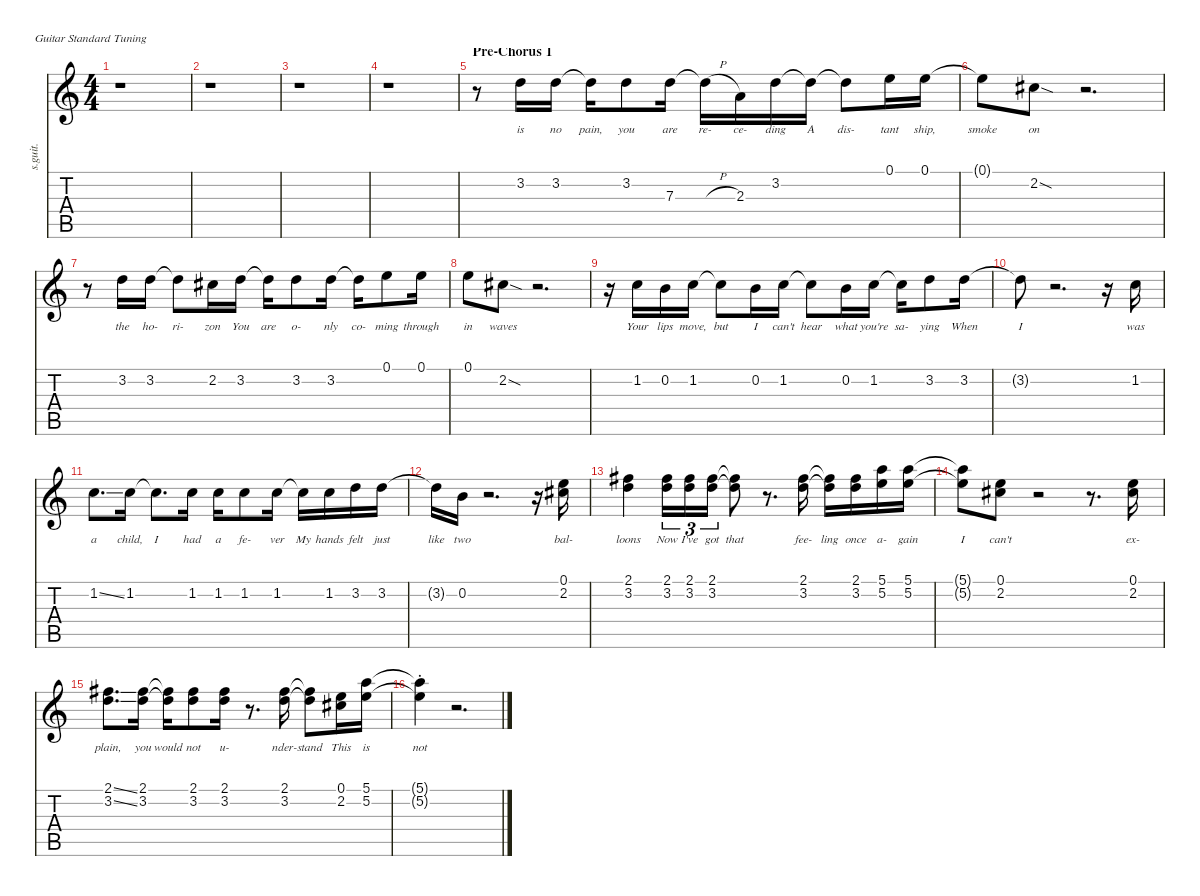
\defaultSystemsLayout 4
\hideDynamics
\bracketExtendMode nobrackets
\track ("David Gilmour - Vocals" "s.guit.") {instrument voiceoohs}
\staff {score tabs}
\tuning (E4 B3 G3 D3 A2 E2)
\displaytranspose 12
\ts (4 4)
\tempo (64 hide)
\clef g2
\ks c
r.1{dy f} |
r.1 |
r.1 |
r.1 |
\section ("" "Pre-Chorus 1")
r.8 3.2.16{lyrics (0 "is") lyrics (1 "") lyrics (2 "") lyrics (3 "") lyrics (4 "")} 3.2.16{lyrics (0 "no") lyrics (1 "") lyrics (2 "") lyrics (3 "") lyrics (4 "")} 3.2{t}.16{lyrics (0 "pain,") lyrics (1 "") lyrics (2 "") lyrics (3 "") lyrics (4 "")} 3.2.8{lyrics (0 "you") lyrics (1 "") lyrics (2 "") lyrics (3 "") lyrics (4 "")} 7.3.16{lyrics (0 "are") lyrics (1 "") lyrics (2 "") lyrics (3 "") lyrics (4 "")} 7.3{h t}.16{lyrics (0 "re-") lyrics (1 "") lyrics (2 "") lyrics (3 "") lyrics (4 "")} 2.3.16{lyrics (0 "ce-") lyrics (1 "") lyrics (2 "") lyrics (3 "") lyrics (4 "")} 3.2.16{lyrics (0 "ding") lyrics (1 "") lyrics (2 "") lyrics (3 "") lyrics (4 "")} 3.2{t}.16{lyrics (0 "A") lyrics (1 "") lyrics (2 "") lyrics (3 "") lyrics (4 "")} 3.2{t}.8{lyrics (0 "dis-") lyrics (1 "") lyrics (2 "") lyrics (3 "") lyrics (4 "")} 0.1.16{lyrics (0 "tant") lyrics (1 "") lyrics (2 "") lyrics (3 "") lyrics (4 "")} 0.1.16{lyrics (0 "ship,") lyrics (1 "") lyrics (2 "") lyrics (3 "") lyrics (4 "")} |
0.1{t}.8{lyrics (0 "smoke") lyrics (1 "") lyrics (2 "") lyrics (3 "") lyrics (4 "")} 2.2{sod acc #}.8{lyrics (0 "on") lyrics (1 "") lyrics (2 "") lyrics (3 "") lyrics (4 "")} r.2{d} |
r.8 3.2.16{lyrics (0 "the") lyrics (1 "") lyrics (2 "") lyrics (3 "") lyrics (4 "")} 3.2.16{lyrics (0 "ho-") lyrics (1 "") lyrics (2 "") lyrics (3 "") lyrics (4 "")} 3.2{t}.8{lyrics (0 "ri-") lyrics (1 "") lyrics (2 "") lyrics (3 "") lyrics (4 "")} 2.2{acc #}.16{lyrics (0 "zon") lyrics (1 "") lyrics (2 "") lyrics (3 "") lyrics (4 "")} 3.2.16{lyrics (0 "You") lyrics (1 "") lyrics (2 "") lyrics (3 "") lyrics (4 "")} 3.2{t}.16{lyrics (0 "are") lyrics (1 "") lyrics (2 "") lyrics (3 "") lyrics (4 "")} 3.2.8{lyrics (0 "o-") lyrics (1 "") lyrics (2 "") lyrics (3 "") lyrics (4 "")} 3.2.16{lyrics (0 "nly") lyrics (1 "") lyrics (2 "") lyrics (3 "") lyrics (4 "")} 3.2{t}.16{lyrics (0 "co-") lyrics (1 "") lyrics (2 "") lyrics (3 "") lyrics (4 "")} 0.1.8{lyrics (0 "ming") lyrics (1 "") lyrics (2 "") lyrics (3 "") lyrics (4 "")} 0.1.16{lyrics (0 "through") lyrics (1 "") lyrics (2 "") lyrics (3 "") lyrics (4 "")} |
0.1.8{lyrics (0 "in") lyrics (1 "") lyrics (2 "") lyrics (3 "") lyrics (4 "")} 2.2{sod acc #}.8{lyrics (0 "waves") lyrics (1 "") lyrics (2 "") lyrics (3 "") lyrics (4 "")} r.2{d} |
r.16 1.2.16{lyrics (0 "Your") lyrics (1 "") lyrics (2 "") lyrics (3 "") lyrics (4 "")} 0.2.16{lyrics (0 "lips") lyrics (1 "") lyrics (2 "") lyrics (3 "") lyrics (4 "")} 1.2.16{lyrics (0 "move,") lyrics (1 "") lyrics (2 "") lyrics (3 "") lyrics (4 "")} 1.2{t}.8{lyrics (0 "but") lyrics (1 "") lyrics (2 "") lyrics (3 "") lyrics (4 "")} 0.2.16{lyrics (0 "I") lyrics (1 "") lyrics (2 "") lyrics (3 "") lyrics (4 "")} 1.2.16{lyrics (0 "can't") lyrics (1 "") lyrics (2 "") lyrics (3 "") lyrics (4 "")} 1.2{t}.8{lyrics (0 "hear") lyrics (1 "") lyrics (2 "") lyrics (3 "") lyrics (4 "")} 0.2.16{lyrics (0 "what") lyrics (1 "") lyrics (2 "") lyrics (3 "") lyrics (4 "")} 1.2.16{lyrics (0 "you're") lyrics (1 "") lyrics (2 "") lyrics (3 "") lyrics (4 "")} 1.2{t}.16{lyrics (0 "sa-") lyrics (1 "") lyrics (2 "") lyrics (3 "") lyrics (4 "")} 3.2.8{lyrics (0 "ying") lyrics (1 "") lyrics (2 "") lyrics (3 "") lyrics (4 "")} 3.2.16{lyrics (0 "When") lyrics (1 "") lyrics (2 "") lyrics (3 "") lyrics (4 "")} |
3.2{t}.8{lyrics (0 "I") lyrics (1 "") lyrics (2 "") lyrics (3 "") lyrics (4 "")} r.2{d} r.16 1.2.16{lyrics (0 "was") lyrics (1 "") lyrics (2 "") lyrics (3 "") lyrics (4 "")} |
1.2{ss}.8{d lyrics (0 "a") lyrics (1 "") lyrics (2 "") lyrics (3 "") lyrics (4 "")} 1.2.16{lyrics (0 "child,") lyrics (1 "") lyrics (2 "") lyrics (3 "") lyrics (4 "")} 1.2{t}.8{d lyrics (0 "I") lyrics (1 "") lyrics (2 "") lyrics (3 "") lyrics (4 "")} 1.2.16{lyrics (0 "had") lyrics (1 "") lyrics (2 "") lyrics (3 "") lyrics (4 "")} 1.2.16{lyrics (0 "a") lyrics (1 "") lyrics (2 "") lyrics (3 "") lyrics (4 "")} 1.2.8{lyrics (0 "fe-") lyrics (1 "") lyrics (2 "") lyrics (3 "") lyrics (4 "")} 1.2.16{lyrics (0 "ver") lyrics (1 "") lyrics (2 "") lyrics (3 "") lyrics (4 "")} 1.2{t}.16{lyrics (0 "My") lyrics (1 "") lyrics (2 "") lyrics (3 "") lyrics (4 "")} 1.2.16{lyrics (0 "hands") lyrics (1 "") lyrics (2 "") lyrics (3 "") lyrics (4 "")} 3.2.16{lyrics (0 "felt") lyrics (1 "") lyrics (2 "") lyrics (3 "") lyrics (4 "")} 3.2.16{lyrics (0 "just") lyrics (1 "") lyrics (2 "") lyrics (3 "") lyrics (4 "")} |
3.2{t}.16{lyrics (0 "like") lyrics (1 "") lyrics (2 "") lyrics (3 "") lyrics (4 "")} 0.2.16{lyrics (0 "two") lyrics (1 "") lyrics (2 "") lyrics (3 "") lyrics (4 "")} r.2{d} r.16 (0.1 2.2{acc #}).16{lyrics (0 "bal-") lyrics (1 "") lyrics (2 "") lyrics (3 "") lyrics (4 "")} |
(2.1{acc #} 3.2).4{lyrics (0 "loons") lyrics (1 "") lyrics (2 "") lyrics (3 "") lyrics (4 "")} (2.1{acc #} 3.2).16{tu (3 2) lyrics (0 "Now") lyrics (1 "") lyrics (2 "") lyrics (3 "") lyrics (4 "")} (2.1{acc #} 3.2).16{tu (3 2) lyrics (0 "I've") lyrics (1 "") lyrics (2 "") lyrics (3 "") lyrics (4 "")} (2.1{acc #} 3.2).16{tu (3 2) lyrics (0 "got") lyrics (1 "") lyrics (2 "") lyrics (3 "") lyrics (4 "")} (2.1{t acc #} 3.2{t}).8{lyrics (0 "that") lyrics (1 "") lyrics (2 "") lyrics (3 "") lyrics (4 "")} r.8{d} (2.1{acc #} 3.2).16{lyrics (0 "fee-") lyrics (1 "") lyrics (2 "") lyrics (3 "") lyrics (4 "")} (2.1{t acc #} 3.2{t}).16{lyrics (0 "ling") lyrics (1 "") lyrics (2 "") lyrics (3 "") lyrics (4 "")} (2.1{acc #} 3.2).16{lyrics (0 "once") lyrics (1 "") lyrics (2 "") lyrics (3 "") lyrics (4 "")} (5.1 5.2).16{lyrics (0 "a-") lyrics (1 "") lyrics (2 "") lyrics (3 "") lyrics (4 "")} (5.1 5.2).16{lyrics (0 "gain") lyrics (1 "") lyrics (2 "") lyrics (3 "") lyrics (4 "")} |
(5.1{t} 5.2{t}).8{lyrics (0 "I") lyrics (1 "") lyrics (2 "") lyrics (3 "") lyrics (4 "")} (0.1 2.2{acc #}).8{lyrics (0 "can't") lyrics (1 "") lyrics (2 "") lyrics (3 "") lyrics (4 "")} r.2 r.8{d} (0.1 2.2{acc #}).16{lyrics (0 "ex-") lyrics (1 "") lyrics (2 "") lyrics (3 "") lyrics (4 "")} |
(2.1{ss acc #} 3.2{ss}).8{d lyrics (0 "plain,") lyrics (1 "") lyrics (2 "") lyrics (3 "") lyrics (4 "")} (2.1{acc #} 3.2).16{lyrics (0 "you") lyrics (1 "") lyrics (2 "") lyrics (3 "") lyrics (4 "")} (2.1{t acc #} 3.2{t}).16{lyrics (0 "would") lyrics (1 "") lyrics (2 "") lyrics (3 "") lyrics (4 "")} (2.1{acc #} 3.2).8{lyrics (0 "not") lyrics (1 "") lyrics (2 "") lyrics (3 "") lyrics (4 "")} (2.1{acc #} 3.2).16{lyrics (0 "u-") lyrics (1 "") lyrics (2 "") lyrics (3 "") lyrics (4 "")} r.8{d} (2.1{acc #} 3.2).16{lyrics (0 "nder-") lyrics (1 "") lyrics (2 "") lyrics (3 "") lyrics (4 "")} (2.1{t acc #} 3.2{t}).8{lyrics (0 "stand") lyrics (1 "") lyrics (2 "") lyrics (3 "") lyrics (4 "")} (0.1 2.2{acc #}).16{lyrics (0 "This") lyrics (1 "") lyrics (2 "") lyrics (3 "") lyrics (4 "")} (5.1 5.2).16{lyrics (0 "is") lyrics (1 "") lyrics (2 "") lyrics (3 "") lyrics (4 "")} |
(5.1{st t} 5.2{st t}).4{lyrics (0 "not") lyrics (1 "") lyrics (2 "") lyrics (3 "") lyrics (4 "")} r.2{d}
